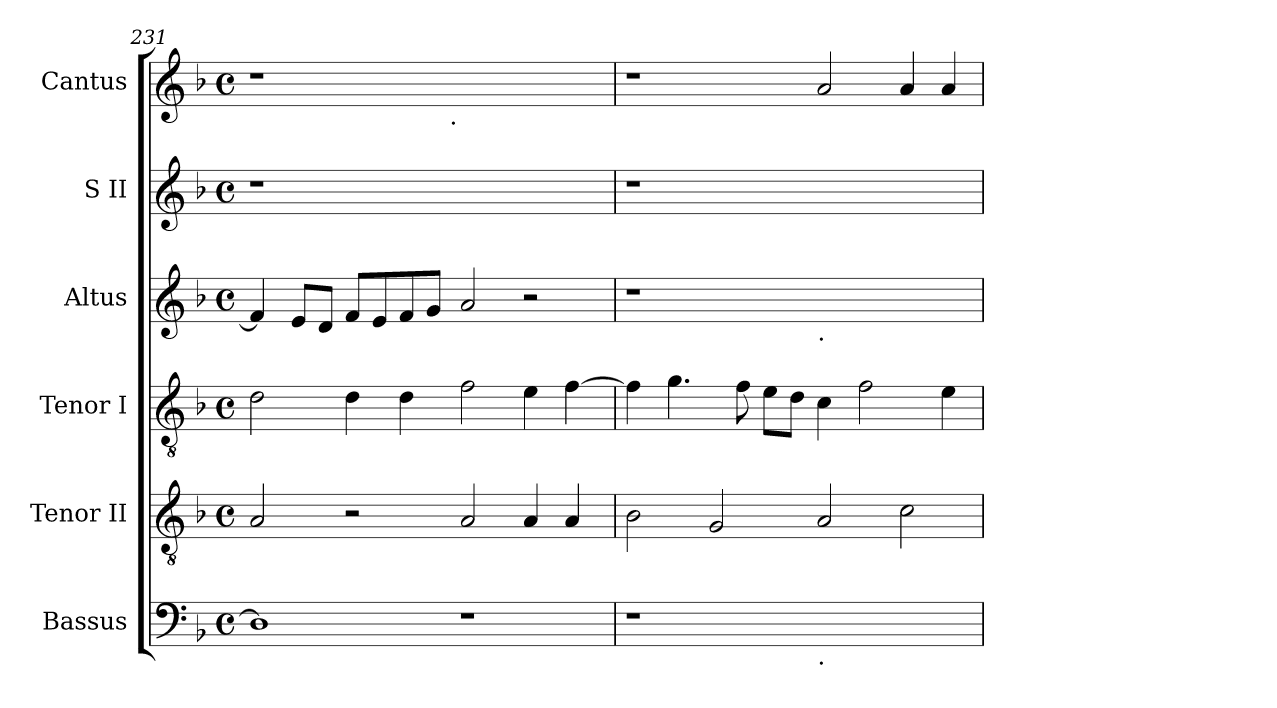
**kern	**kern	**kern	**kern	**kern	**kern
*part6	*part5	*part4	*part3	*part2	*part1
*staff6	*staff5	*staff4	*staff3	*staff2	*staff1
*I"Bassus	*I"Tenor II	*I"Tenor I	*I"Altus	*I"S II	*I"Cantus
*I'B	*I'T II	*I'T I	*I'A	*	*
!!LO:PB:g=z
*clefF4	*clefGv2	*clefGv2	*clefG2	*clefG2	*clefG2
*k[b-]	*k[b-]	*k[b-]	*k[b-]	*k[b-]	*k[b-]
*F:	*F:	*F:	*F:	*F:	*F:
*M4/4	*M4/4	*M4/4	*M4/4	*M4/4	*M4/4
*met(c)	*met(c)	*met(c)	*met(c)	*met(c)	*met(c)
=231	=231	=231	=231	=231	=231
*	*	*	*	*	*^
1D]	2A/	2d\	4f/]	1r	1r	2ryy
.	.	.	8e/L	.	.	.
.	.	.	8d/J	.	.	.
.	2r	4d\	8f/L	.	.	4...ryy
.	.	.	8e/	.	.	.
.	.	4d\	8f/	.	.	.
.	.	.	8g/J	.	.	.
!	!	!	!	!	!	!LO:TX:b:t=.
.	.	.	.	.	.	1ryy
1r	2A/	2f\	2a/	1ryy	1ryy	.
.	4A/	4e\	2r	.	.	.
.	4A/	[>4f\	.	.	.	.
.	.	.	.	.	.	32ryy
*	*	*	*	*	*v	*v
=232	=232	=232	=232	=232	=232
1r	2B-\	4f\]	1r	1r	1r
.	.	4.g\	.	.	.
.	2G/	.	.	.	.
.	.	8f\	.	.	.
.	.	8e\L	.	.	.
.	.	8d\J	.	.	.
!	!	!	!LO:TX:b:t=.	!	!
!LO:TX:b:t=.	!	!	!	!	!
1ryy	2A/	4c\	1ryy	1ryy	2a/
.	.	2f\	.	.	.
.	2c\	.	.	.	4a/
.	.	4e\	.	.	4a/
=	=	=	=	=	=
*-	*-	*-	*-	*-	*-
